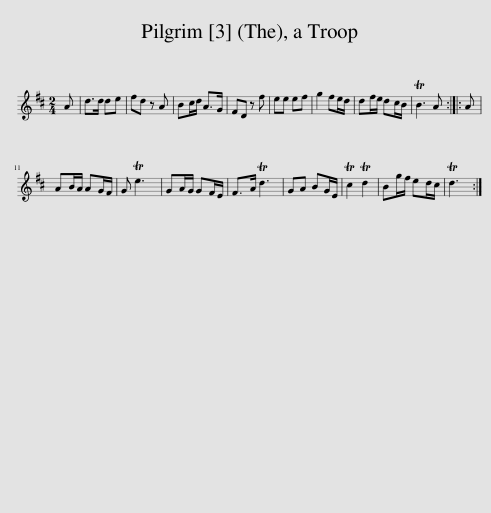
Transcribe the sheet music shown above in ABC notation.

X:1
L:1/8
M:2/4
I:linebreak $
K:D
V:1 treble
V:1
 A | d>d de | fd z A | Bc/d/ A>G | FD z f | %5
 ee ef | g2 fe/d/ | df/e/ dc/B/ | TB3 A :: A |$ %10
 AB/A/ AG/F/ | G Te3 | GA/G/ GF/E/ | F>A Td3 | GA BG/E/ | %15
 Tc2 Td2 | Bg/f/ ed/c/ | Td3 :| %18
